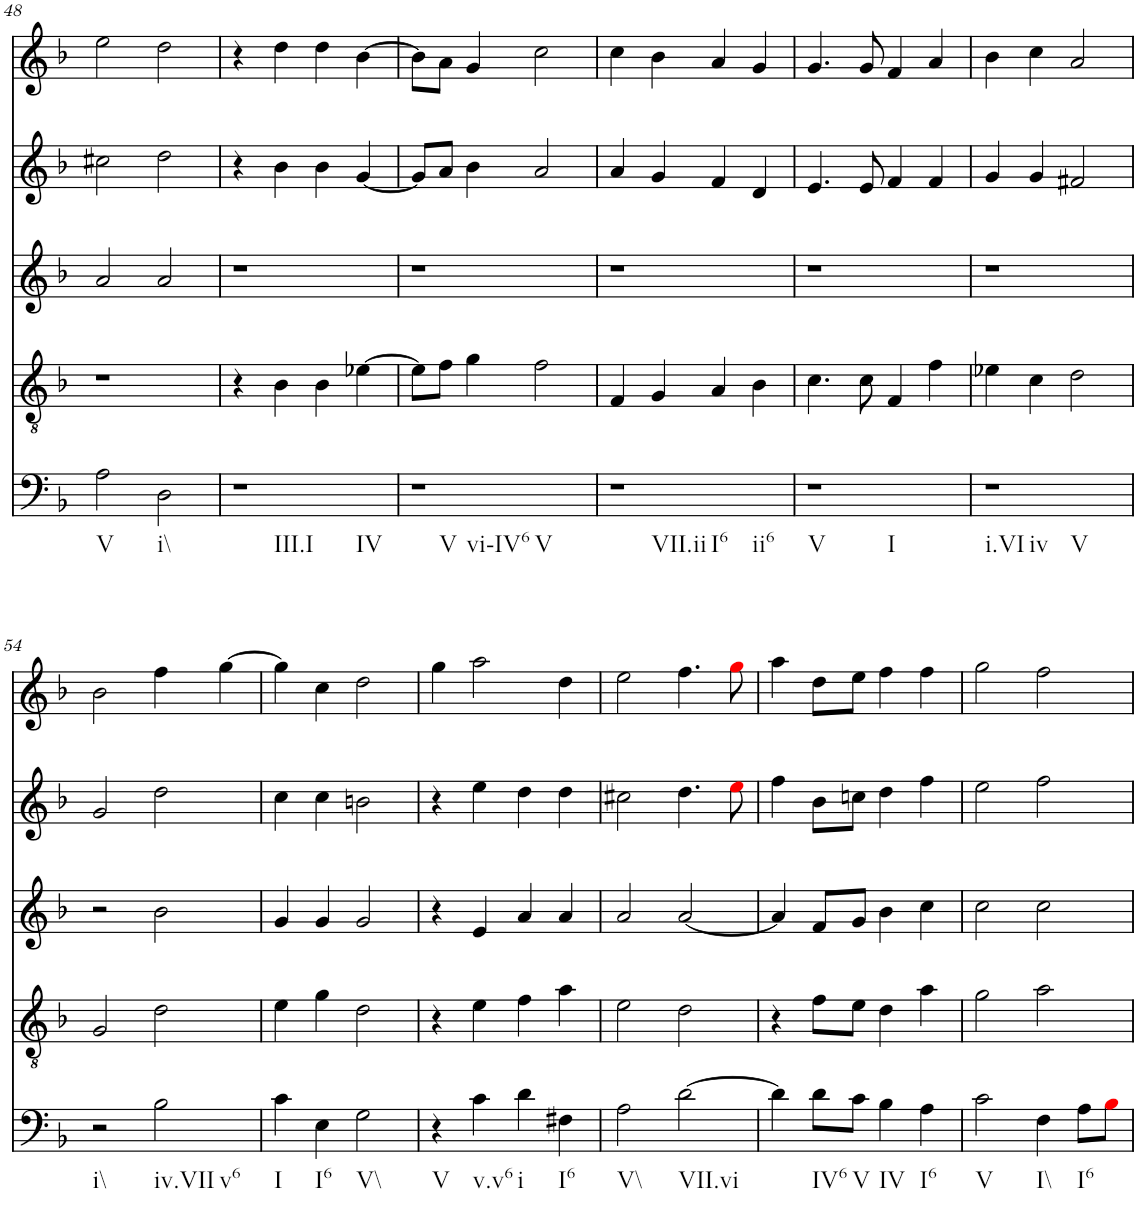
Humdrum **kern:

**kern	**kern	**kern	**kern	**kern
*part5	*part4	*part3	*part2	*part1
*staff5	*staff4	*staff3	*staff2	*staff1
*I"vox	*I"vox	*I"vox	*I"vox	*I"vox
!!LO:PB:g=z
*clefF4	*clefGv2	*clefG2	*clefG2	*clefG2
*k[b-]	*k[b-]	*k[b-]	*k[b-]	*k[b-]
*M4/4	*M4/4	*M4/4	*M4/4	*M4/4
=48	=48	=48	=48	=48
!LO:TX:b:t=V	!	!	!	!
2A\	1r	2a/	2cc#X\	2ee\
!LO:TX:b:t=i\\	!	!	!	!
2D\	.	2a/	2dd\	2dd\
=49	=49	=49	=49	=49
!LO:TX:b:t=III.I	!	!	!	!
!LO:TX:b:t=IV	!	!	!	!
1r	4r	1r	4r	4r
.	4B-\	.	4b-\	4dd\
.	4B-\	.	4b-\	4dd\
.	[4e-X\	.	[4g/	[4b-\
=50	=50	=50	=50	=50
!LO:TX:b:t=V	!	!	!	!
!LO:TX:b:t=vi-IV6	!	!	!	!
!LO:TX:b:t=V	!	!	!	!
1r	8e-\L]	1r	8g/L]	8b-\L]
.	8f\J	.	8a/J	8a\J
.	4g\	.	4b-\	4g/
.	2f\	.	2a/	2cc\
=51	=51	=51	=51	=51
!LO:TX:b:t=VII.ii	!	!	!	!
!LO:TX:b:t=I6	!	!	!	!
!LO:TX:b:t=ii6	!	!	!	!
1r	4F/	1r	4a/	4cc\
.	4G/	.	4g/	4b-\
.	4A/	.	4f/	4a/
.	4B-\	.	4d/	4g/
=52	=52	=52	=52	=52
!LO:TX:b:t=V	!	!	!	!
!LO:TX:b:t=I	!	!	!	!
1r	4.c\	1r	4.e/	4.g/
.	8c\	.	8e/	8g/
.	4F/	.	4f/	4f/
.	4f\	.	4f/	4a/
=53	=53	=53	=53	=53
!LO:TX:b:t=i.VI	!	!	!	!
!LO:TX:b:t=iv	!	!	!	!
!LO:TX:b:t=V	!	!	!	!
1r	4e-X\	1r	4g/	4b-\
.	4c\	.	4g/	4cc\
.	2d\	.	2f#X/	2a/
!!LO:LB:g=z
=54	=54	=54	=54	=54
!LO:TX:b:t=i\\	!	!	!	!
2r	2G/	2r	2g/	2b-\
!LO:TX:b:t=iv.VII	!	!	!	!
!LO:TX:b:t=v6	!	!	!	!
2B-\	2d\	2b-\	2dd\	4ff\
.	.	.	.	[4gg\
=55	=55	=55	=55	=55
!LO:TX:b:t=I	!	!	!	!
4c\	4e\	4g/	4cc\	4gg\]
!LO:TX:b:t=I6	!	!	!	!
4E\	4g\	4g/	4cc\	4cc\
!LO:TX:b:t=V\\	!	!	!	!
2G\	2d\	2g/	2bn\	2dd\
=56	=56	=56	=56	=56
!LO:TX:b:t=V	!	!	!	!
4r	4r	4r	4r	4gg\
!LO:TX:b:t=v.v6	!	!	!	!
4c\	4e\	4e/	4ee\	2aa\
!LO:TX:b:t=i	!	!	!	!
4d\	4f\	4a/	4dd\	.
!LO:TX:b:t=I6	!	!	!	!
4F#X\	4a\	4a/	4dd\	4dd\
=57	=57	=57	=57	=57
!LO:TX:b:t=V\\	!	!	!	!
2A\	2e\	2a/	2cc#X\	2ee\
!LO:TX:b:t=VII.vi	!	!	!	!
[2d\	2d\	[2a/	4.dd\	4.ff\
.	.	.	8eei\	8ggi\
=58	=58	=58	=58	=58
4d\]	4r	4a/]	4ff\	4aa\
!LO:TX:b:t=IV6	!	!	!	!
8d\L	8f\L	8f/L	8b-\L	8dd\L
!LO:TX:b:t=V	!	!	!	!
8c\J	8e\J	8g/J	8ccn\J	8ee\J
!LO:TX:b:t=IV	!	!	!	!
4B-\	4d\	4b-\	4dd\	4ff\
!LO:TX:b:t=I6	!	!	!	!
4A\	4a\	4cc\	4ff\	4ff\
=59	=59	=59	=59	=59
!LO:TX:b:t=V	!	!	!	!
2c\	2g\	2cc\	2ee\	2gg\
!LO:TX:b:t=I\\	!	!	!	!
4F\	2a\	2cc\	2ff\	2ff\
!LO:TX:b:t=I6	!	!	!	!
8A\L	.	.	.	.
8B-i\J	.	.	.	.
=	=	=	=	=
*-	*-	*-	*-	*-
